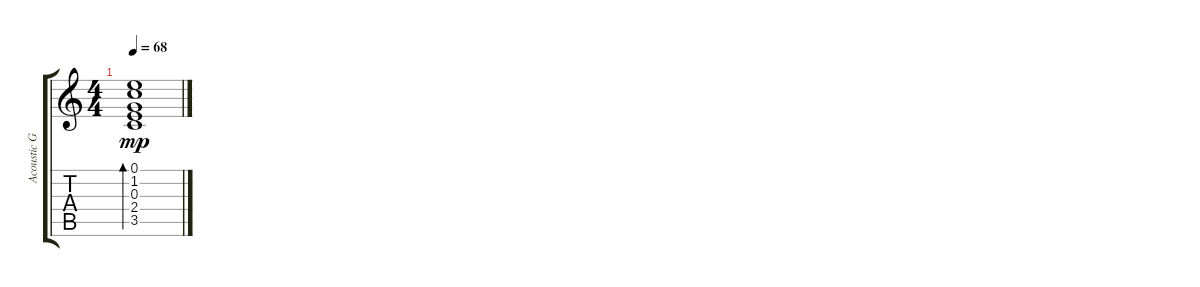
\track ("Acoustic Guitar # 1" "Acoustic G") {instrument acousticguitarsteel}
\staff {score tabs}
\tuning (E4 B3 G3 D3 A2 E2) {hide}
\ts (4 4)
\tempo 68
\clef g2
\ks c
(0.1 1.2 0.3 2.4 3.5).1{bd 480 dy mp}
